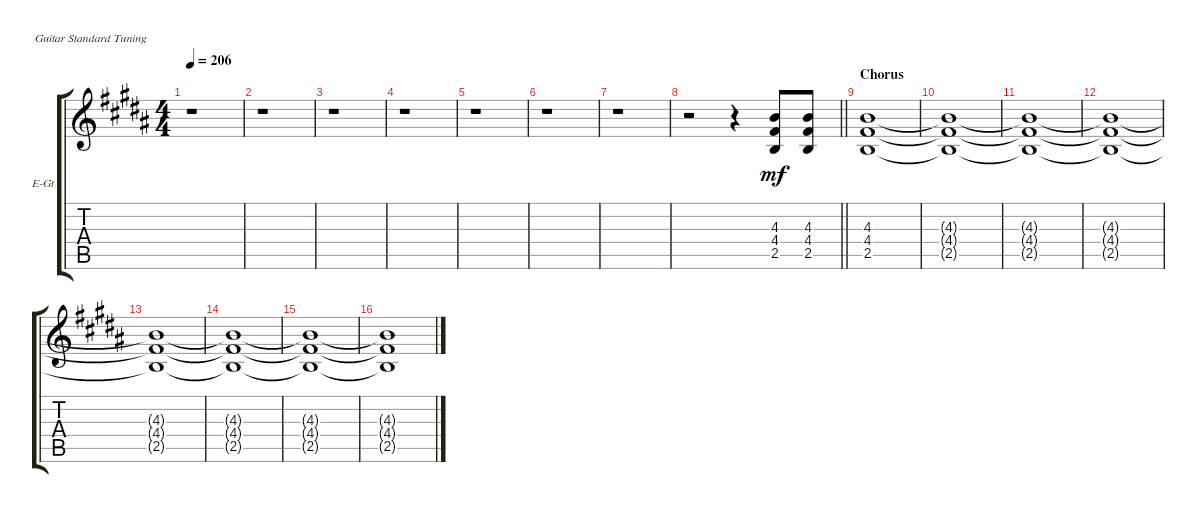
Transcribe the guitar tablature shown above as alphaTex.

\defaultSystemsLayout 4
\bracketExtendMode groupsimilarinstruments
\firstSystemTrackNameOrientation horizontal
\otherSystemsTrackNameOrientation horizontal
\track ("Guitar 6" "E-Gt") {instrument distortionguitar}
\staff {score tabs}
\tuning (E4 B3 G3 D3 A2 E2)
\ts (4 4)
\tempo 206
\clef g2
\scale
0.333333
\ks b
r.1{dy mf} |
\scale
0.333333 r.1 |
\scale
0.333333 r.1 |
\scale
0.333333 r.1 |
\scale
0.333333 r.1 |
r.1 |
r.1 |
\barLineRight lightlight
r.2 r.4 (2.5 4.4 4.3).8 (2.5 4.4 4.3).8 |
\section ("" "Chorus")
(4.3 4.4 2.5).1 |
(2.5{t} 4.4{t} 4.3{t}).1 |
(2.5{t} 4.4{t} 4.3{t}).1 |
(2.5{t} 4.4{t} 4.3{t}).1 |
(2.5{t} 4.4{t} 4.3{t}).1 |
(2.5{t} 4.4{t} 4.3{t}).1 |
(2.5{t} 4.4{t} 4.3{t}).1 |
(2.5{t} 4.4{t} 4.3{t}).1
